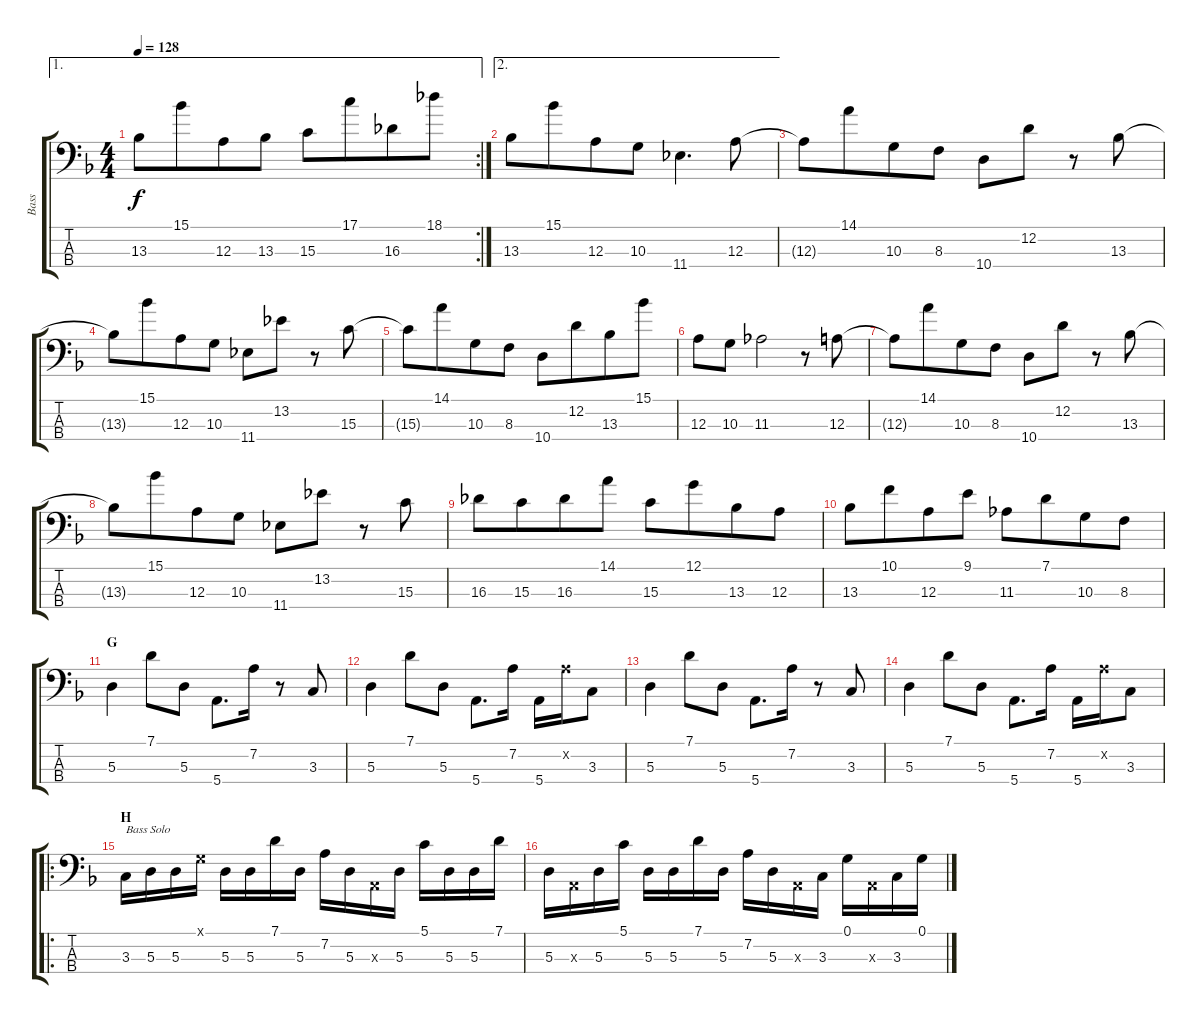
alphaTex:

\track ("Bass" "Bass") {instrument electricbassfinger}
\staff {score tabs}
\tuning (G2 D2 A1 E1) {hide}
\ae 1
\rc 2
\ts (4 4)
\tempo 128
\clef f4
\ks f
13.3.8{dy f} 15.1.8{beam merge} 12.3.8 13.3.8 15.3.8 17.1.8{beam merge} 16.3.8 18.1.8 |
\ae 2
13.3.8 15.1.8{beam merge} 12.3.8 10.3.8 11.4.4{d} 12.3.8 |
12.3{t}.8 14.1.8{beam merge} 10.3.8 8.3.8 10.4.8 12.2.8 r.8 13.3.8 |
13.3{t}.8 15.1.8{beam merge} 12.3.8 10.3.8 11.4.8 13.2.8 r.8 15.3.8 |
15.3{t}.8 14.1.8{beam merge} 10.3.8 8.3.8 10.4.8 12.2.8{beam merge} 13.3.8 15.1.8 |
12.3.8 10.3.8 11.3.2 r.8 12.3.8 |
12.3{t}.8 14.1.8{beam merge} 10.3.8 8.3.8 10.4.8 12.2.8 r.8 13.3.8 |
13.3{t}.8 15.1.8{beam merge} 12.3.8 10.3.8 11.4.8 13.2.8 r.8 15.3.8 |
16.3.8 15.3.8{beam merge} 16.3.8 14.1.8 15.3.8 12.1.8{beam merge} 13.3.8 12.3.8 |
13.3.8 10.1.8{beam merge} 12.3.8 9.1.8 11.3.8 7.1.8{beam merge} 10.3.8 8.3.8 |
\section ("" "G")
5.3.4 7.1.8 5.3.8 5.4.8{d} 7.2.16 r.8 3.3.8 |
5.3.4 7.1.8 5.3.8 5.4.8{d} 7.2.16 5.4.16 7.2{x}.16 3.3.8 |
5.3.4 7.1.8 5.3.8 5.4.8{d} 7.2.16 r.8 3.3.8 |
5.3.4 7.1.8 5.3.8 5.4.8{d} 7.2.16 5.4.16 7.2{x}.16 3.3.8 |
\ro
\section ("" "H")
3.3.16{txt "Bass Solo"} 5.3.16 5.3.16 0.1{x}.16 5.3.16 5.3.16 7.1.16 5.3.16 7.2.16 5.3.16 0.3{x}.16 5.3.16 5.1.16 5.3.16 5.3.16 7.1.16 |
5.3.16 0.3{x}.16 5.3.16 5.1.16 5.3.16 5.3.16 7.1.16 5.3.16 7.2.16 5.3.16 0.3{x}.16 3.3.16 0.1.16 0.3{x}.16 3.3.16 0.1.16
